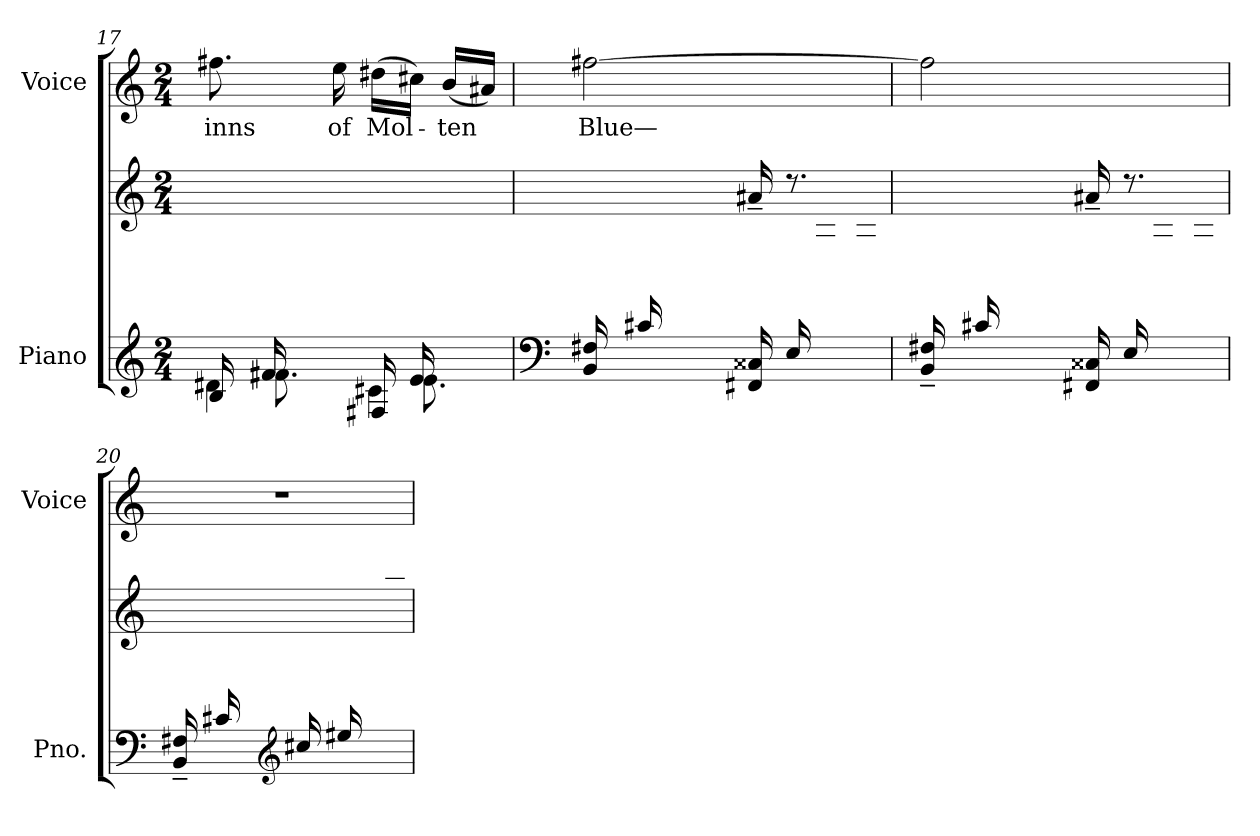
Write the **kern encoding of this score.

**kern	**kern	**kern	**text
*part2	*part2	*part1	*part1
*staff3	*staff2	*staff1	*staff1
*I"Piano	*	*I"Voice	*
*I'Pno.	*	*I'Voice	*
*clefG2	*clefG2	*clefG2	*
*k[]	*k[]	*k[]	*
*M2/4	*M2/4	*M2/4	*
=17	=17	=17	=17
*^	*	*	*
*	*^	*	*	*
!	!	!	!	!	!LO:LY:b:color=#000000
16Bi/LL	4d#Xi\	16ryy	8ryy	8.ff#Xi\	inns
16f#Xi/	.	8.f#Xi\	.	.	.
8ryy	.	.	16a#Xi\ 16dd#Xi	.	.
!	!	!	!	!	!LO:LY:b:color=#000000
.	.	.	16ff#Xi\JJ	16eei\	of
!	!	!	!	!	!LO:LY:b:color=#000000
16F#Xi/LL	4c#Xi\	16ryy	8ryy	(16dd#Xi\LL	Mol-
16ei/	.	8.ei\	.	16cc#Xi\JJ)	.
!	!	!	!	!	!LO:LY:b:color=#000000
8ryy	.	.	16f##Xi\ 16a#i	(16bi/LL	-ten
.	.	.	16dd#i\JJ	16a#Xi/JJ)	.
*v	*v	*v	*	*	*
!!LO:PB:g=z
=18	=18	=18	=18
*clefF4	*	*	*
*^	*^	*	*
!	!	!	!	!	!LO:LY:b:color=#000000
16BBi/ 16F#XiLL	4ryy	8ryy	4.ryy	[>2ff#Xi\	Blue—
16c#Xi/	.	.	.	.	.
8ryy	.	16d#Xi\~ 16f#Xi~	.	.	.
.	.	16g#X~i\JJ	.	.	.
4ryy	16FF#Xi/ 16C##XiLL	16a#X~i/	.	.	.
.	16Ei/	8.r	.	.	.
.	8ryy	.	16A#Xi\~ 16c##Xi~	.	.
.	.	.	16G#X~i\JJ	.	.
=19	=19	=19	=19	=19	=19
16BBi/~ 16F#Xi~LL	4ryy	8ryy	4.ryy	2ff#i\]	.
16c#Xi/	.	.	.	.	.
8ryy	.	16d#Xi\~ 16f#Xi~	.	.	.
.	.	16g#X~i\JJ	.	.	.
4ryy	16FF#Xi/ 16C##XiLL	16a#X~i/	.	.	.
.	16Ei/	8.r	.	.	.
.	8ryy	.	16A#Xi\~ 16c##Xi~	.	.
.	.	.	16G#X~i\JJ	.	.
*v	*v	*	*	*	*
!!LO:LB:g=z
=20	=20	=20	=20	=20
!	!LO:N:vis=1	!	!LO:N:vis=1	!
16BBi/~ 16F#Xi~LL	2ryy	8ryy	2r	.
16c#Xi/	.	.	.	.
8ryy	.	16d#Xi\ 16f#Xi	.	.
.	.	16a#Xi\JJ	.	.
*clefG2	*	*	*	*
16cc#Xi/LL	.	8ryy	.	.
16ee#Xi/	.	.	.	.
8ryy	.	16gg#Xi\	.	.
.	.	16bbi\JJ	.	.
*	*v	*v	*	*
=	=	=	=
*-	*-	*-	*-
